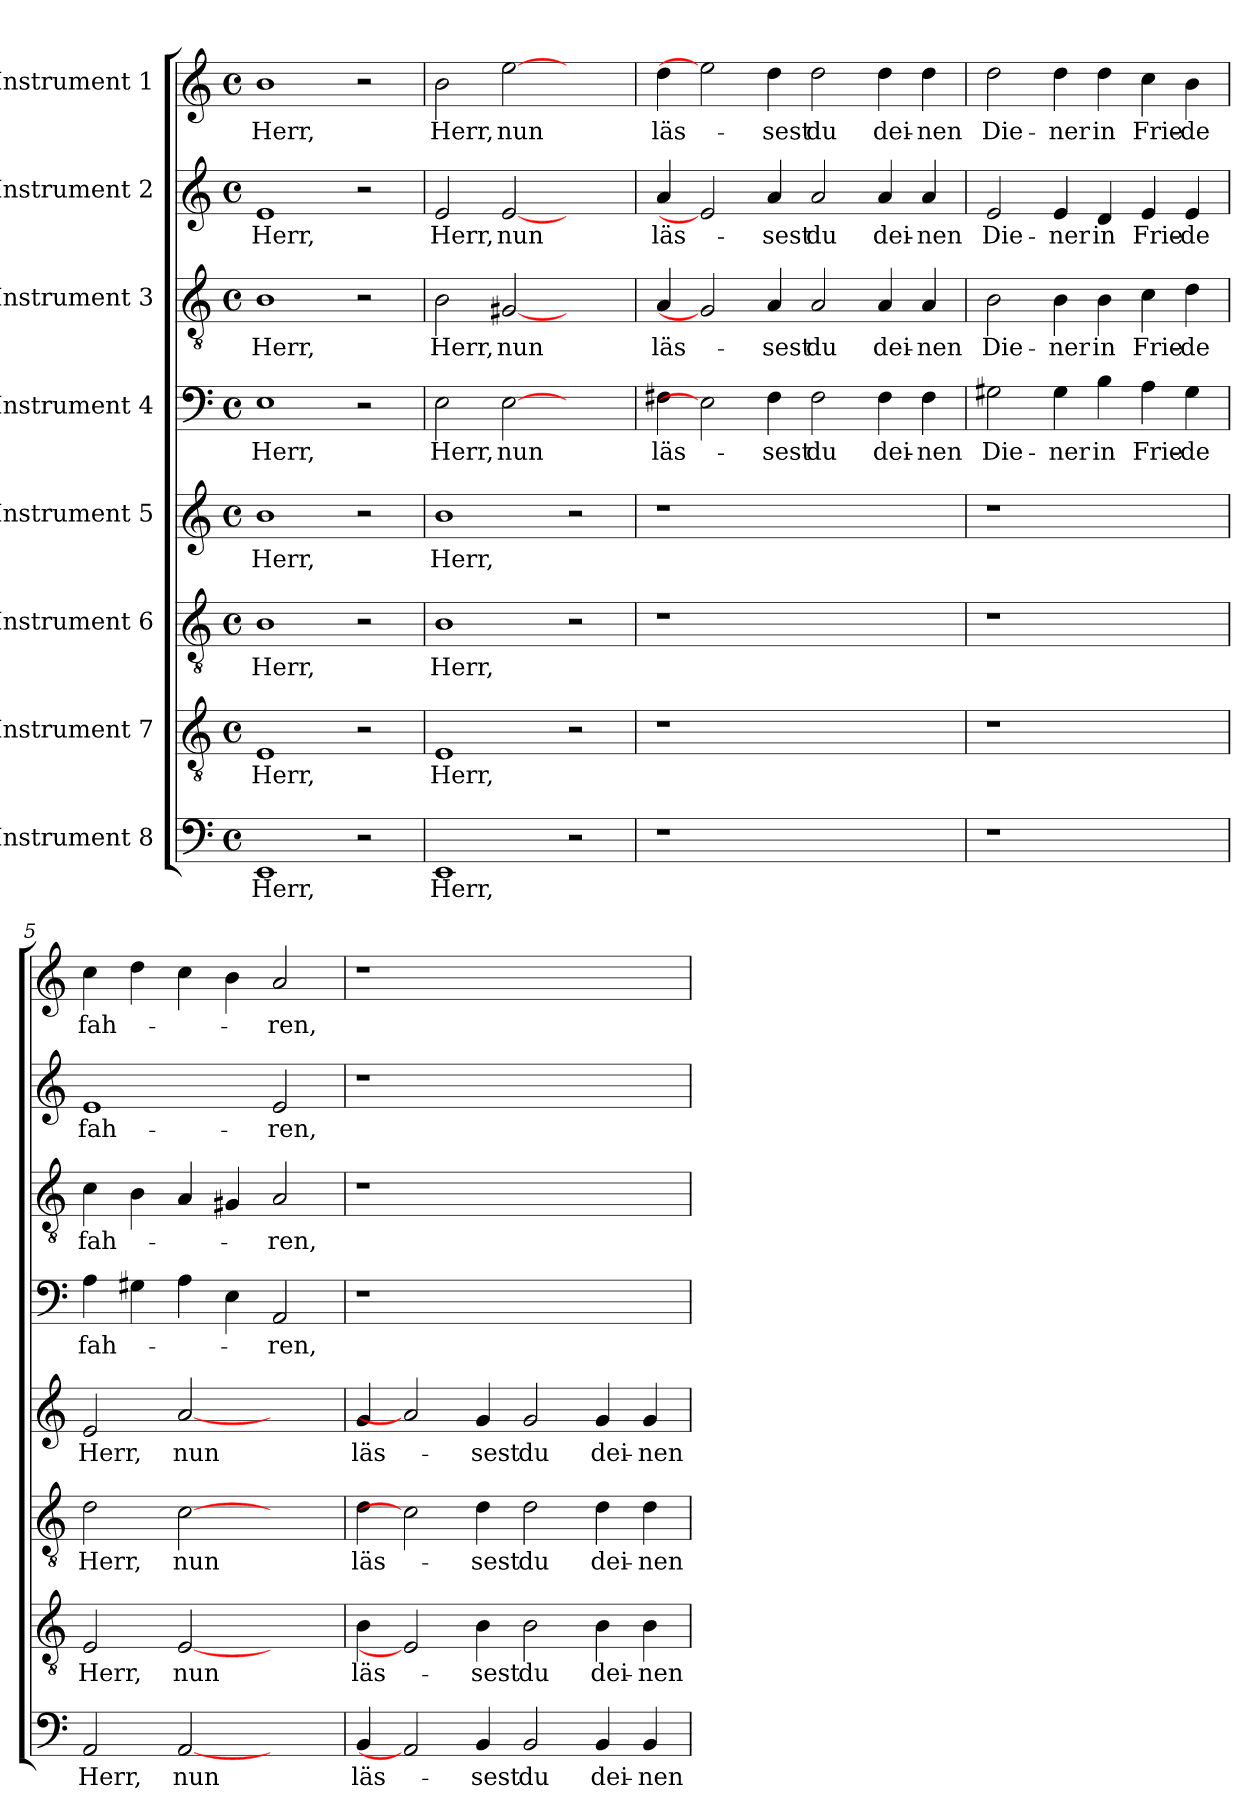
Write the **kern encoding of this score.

**kern	**text	**kern	**text	**kern	**text	**kern	**text	**kern	**text	**kern	**text	**kern	**text	**kern	**text
*part8	*part8	*part7	*part7	*part6	*part6	*part5	*part5	*part4	*part4	*part3	*part3	*part2	*part2	*part1	*part1
*staff8	*staff8	*staff7	*staff7	*staff6	*staff6	*staff5	*staff5	*staff4	*staff4	*staff3	*staff3	*staff2	*staff2	*staff1	*staff1
*I"Instrument 8	*	*I"Instrument 7	*	*I"Instrument 6	*	*I"Instrument 5	*	*I"Instrument 4	*	*I"Instrument 3	*	*I"Instrument 2	*	*I"Instrument 1	*
!!LO:PB:g=z
*stria5	*	*stria5	*	*stria5	*	*stria5	*	*stria5	*	*stria5	*	*stria5	*	*stria5	*
*clefF4	*	*clefGv2	*	*clefGv2	*	*clefG2	*	*clefF4	*	*clefGv2	*	*clefG2	*	*clefG2	*
*M4/4	*	*M4/4	*	*M4/4	*	*M4/4	*	*M4/4	*	*M4/4	*	*M4/4	*	*M4/4	*
*met(c)	*	*met(c)	*	*met(c)	*	*met(c)	*	*met(c)	*	*met(c)	*	*met(c)	*	*met(c)	*
=1	=1	=1	=1	=1	=1	=1	=1	=1	=1	=1	=1	=1	=1	=1	=1
!	!LO:LY:b:cj	!	!LO:LY:b:cj	!	!LO:LY:b:cj	!	!LO:LY:b:cj	!	!LO:LY:b:cj	!	!LO:LY:b:cj	!	!LO:LY:b:cj	!	!LO:LY:b:cj
1EE	Herr,	1E	Herr,	1B	Herr,	1b	Herr,	1E	Herr,	1B	Herr,	1e	Herr,	1b	Herr,
2r	.	2r	.	2r	.	2r	.	2r	.	2r	.	2r	.	2r	.
=2	=2	=2	=2	=2	=2	=2	=2	=2	=2	=2	=2	=2	=2	=2	=2
!	!LO:LY:b:cj	!	!LO:LY:b:cj	!	!LO:LY:b:cj	!	!LO:LY:b:cj	!	!LO:LY:b:cj	!	!LO:LY:b:cj	!	!LO:LY:b:cj	!	!LO:LY:b:cj
1EE	Herr,	1E	Herr,	1B	Herr,	1b	Herr,	2E\	Herr,	2B\	Herr,	2e/	Herr,	2b\	Herr,
!	!	!	!	!	!	!	!	!	!LO:LY:b:cj	!	!LO:LY:b:cj	!	!LO:LY:b:cj	!	!LO:LY:b:cj
.	.	.	.	.	.	.	.	[2E	nun	[2G#X	nun	[2e	nun	[2ee	nun
2r	.	2r	.	2r	.	2r	.	2ryy	.	2ryy	.	2ryy	.	2ryy	.
=3	=3	=3	=3	=3	=3	=3	=3	=3	=3	=3	=3	=3	=3	=3	=3
!LO:N:vis=1	!	!LO:N:vis=1	!	!LO:N:vis=1	!	!LO:N:vis=1	!	!	!LO:LY:b	!	!LO:LY:b	!	!LO:LY:b	!	!LO:LY:b
1r	.	1r	.	1r	.	1r	.	4F#X\	läs-	4A/	läs-	4a/	läs-	4dd\	läs-
.	.	.	.	.	.	.	.	2E]	.	2G#]	.	2e]	.	2ee]	.
!	!	!	!	!	!	!	!	!	!LO:LY:b:rj	!	!LO:LY:b:rj	!	!LO:LY:b:rj	!	!LO:LY:b:rj
.	.	.	.	.	.	.	.	4F#\	-sest	4A/	-sest	4a/	-sest	4dd\	-sest
!	!	!	!	!	!	!	!	!	!LO:LY:b:cj	!	!LO:LY:b:cj	!	!LO:LY:b:cj	!	!LO:LY:b:cj
1ryy	.	1ryy	.	1ryy	.	1ryy	.	2F#\	du	2A/	du	2a/	du	2dd\	du
!	!	!	!	!	!	!	!	!	!LO:LY:b	!	!LO:LY:b	!	!LO:LY:b	!	!LO:LY:b
.	.	.	.	.	.	.	.	4F#\	dei-	4A/	dei-	4a/	dei-	4dd\	dei-
!	!	!	!	!	!	!	!	!	!LO:LY:b:rj	!	!LO:LY:b:rj	!	!LO:LY:b:rj	!	!LO:LY:b:rj
.	.	.	.	.	.	.	.	4F#\	-nen	4A/	-nen	4a/	-nen	4dd\	-nen
=4	=4	=4	=4	=4	=4	=4	=4	=4	=4	=4	=4	=4	=4	=4	=4
!LO:N:vis=1	!	!LO:N:vis=1	!	!LO:N:vis=1	!	!LO:N:vis=1	!	!	!LO:LY:b:cj	!	!LO:LY:b:cj	!	!LO:LY:b:cj	!	!LO:LY:b:cj
1r	.	1r	.	1r	.	1r	.	2G#X\	Die-	2B\	Die-	2e/	Die-	2dd\	Die-
!	!	!	!	!	!	!	!	!	!LO:LY:b:cj	!	!LO:LY:b:cj	!	!LO:LY:b:cj	!	!LO:LY:b:cj
.	.	.	.	.	.	.	.	4G#\	-ner	4B\	-ner	4e/	-ner	4dd\	-ner
!	!	!	!	!	!	!	!	!	!LO:LY:b:cj	!	!LO:LY:b:cj	!	!LO:LY:b:cj	!	!LO:LY:b:cj
.	.	.	.	.	.	.	.	4B\	in	4B\	in	4d/	in	4dd\	in
!	!	!	!	!	!	!	!	!	!LO:LY:b:cj	!	!LO:LY:b:cj	!	!LO:LY:b:cj	!	!LO:LY:b:cj
2ryy	.	2ryy	.	2ryy	.	2ryy	.	4A\	Frie-	4c\	Frie-	4e/	Frie-	4cc\	Frie-
!	!	!	!	!	!	!	!	!	!LO:LY:b:rj	!	!LO:LY:b:rj	!	!LO:LY:b:rj	!	!LO:LY:b:rj
.	.	.	.	.	.	.	.	4G#\	-de	4d\	-de	4e/	-de	4b\	-de
=5	=5	=5	=5	=5	=5	=5	=5	=5	=5	=5	=5	=5	=5	=5	=5
!	!LO:LY:b:cj	!	!LO:LY:b:cj	!	!LO:LY:b:cj	!	!LO:LY:b:cj	!	!LO:LY:b:cj	!	!LO:LY:b:cj	!	!LO:LY:b:cj	!	!LO:LY:b:cj
2AA/	Herr,	2E/	Herr,	2d\	Herr,	2e/	Herr,	4A\	fah-	4c\	fah-	1e	fah-	4cc\	fah-
.	.	.	.	.	.	.	.	4G#X\	.	4B\	.	.	.	4dd\	.
!	!LO:LY:b:cj	!	!LO:LY:b:cj	!	!LO:LY:b:cj	!	!LO:LY:b:cj	!	!	!	!	!	!	!	!
[2AA	nun	[2E	nun	[2c	nun	[2a	nun	4A\	.	4A/	.	.	.	4cc\	.
.	.	.	.	.	.	.	.	4E\	.	4G#X/	.	.	.	4b\	.
!	!	!	!	!	!	!	!	!	!LO:LY:b:cj	!	!LO:LY:b:cj	!	!LO:LY:b:cj	!	!LO:LY:b:cj
2ryy	.	2ryy	.	2ryy	.	2ryy	.	2AA/	-ren,	2A/	-ren,	2e/	-ren,	2a/	-ren,
!!LO:LB:g=z
=6	=6	=6	=6	=6	=6	=6	=6	=6	=6	=6	=6	=6	=6	=6	=6
!	!LO:LY:b	!	!LO:LY:b	!	!LO:LY:b	!	!LO:LY:b	!LO:N:vis=1	!	!LO:N:vis=1	!	!LO:N:vis=1	!	!LO:N:vis=1	!
4BB/	läs-	4B\	läs-	4d\	läs-	4g/	läs-	1r	.	1r	.	1r	.	1r	.
2AA]	.	2E]	.	2c]	.	2a]	.	.	.	.	.	.	.	.	.
!	!LO:LY:b:rj	!	!LO:LY:b:rj	!	!LO:LY:b:rj	!	!LO:LY:b:rj	!	!	!	!	!	!	!	!
4BB/	-sest	4B\	-sest	4d\	-sest	4g/	-sest	.	.	.	.	.	.	.	.
!	!LO:LY:b:cj	!	!LO:LY:b:cj	!	!LO:LY:b:cj	!	!LO:LY:b:cj	!	!	!	!	!	!	!	!
2BB/	du	2B\	du	2d\	du	2g/	du	1ryy	.	1ryy	.	1ryy	.	1ryy	.
!	!LO:LY:b	!	!LO:LY:b	!	!LO:LY:b	!	!LO:LY:b	!	!	!	!	!	!	!	!
4BB/	dei-	4B\	dei-	4d\	dei-	4g/	dei-	.	.	.	.	.	.	.	.
!	!LO:LY:b:rj	!	!LO:LY:b:rj	!	!LO:LY:b:rj	!	!LO:LY:b:rj	!	!	!	!	!	!	!	!
4BB/	-nen	4B\	-nen	4d\	-nen	4g/	-nen	.	.	.	.	.	.	.	.
=	=	=	=	=	=	=	=	=	=	=	=	=	=	=	=
*-	*-	*-	*-	*-	*-	*-	*-	*-	*-	*-	*-	*-	*-	*-	*-
